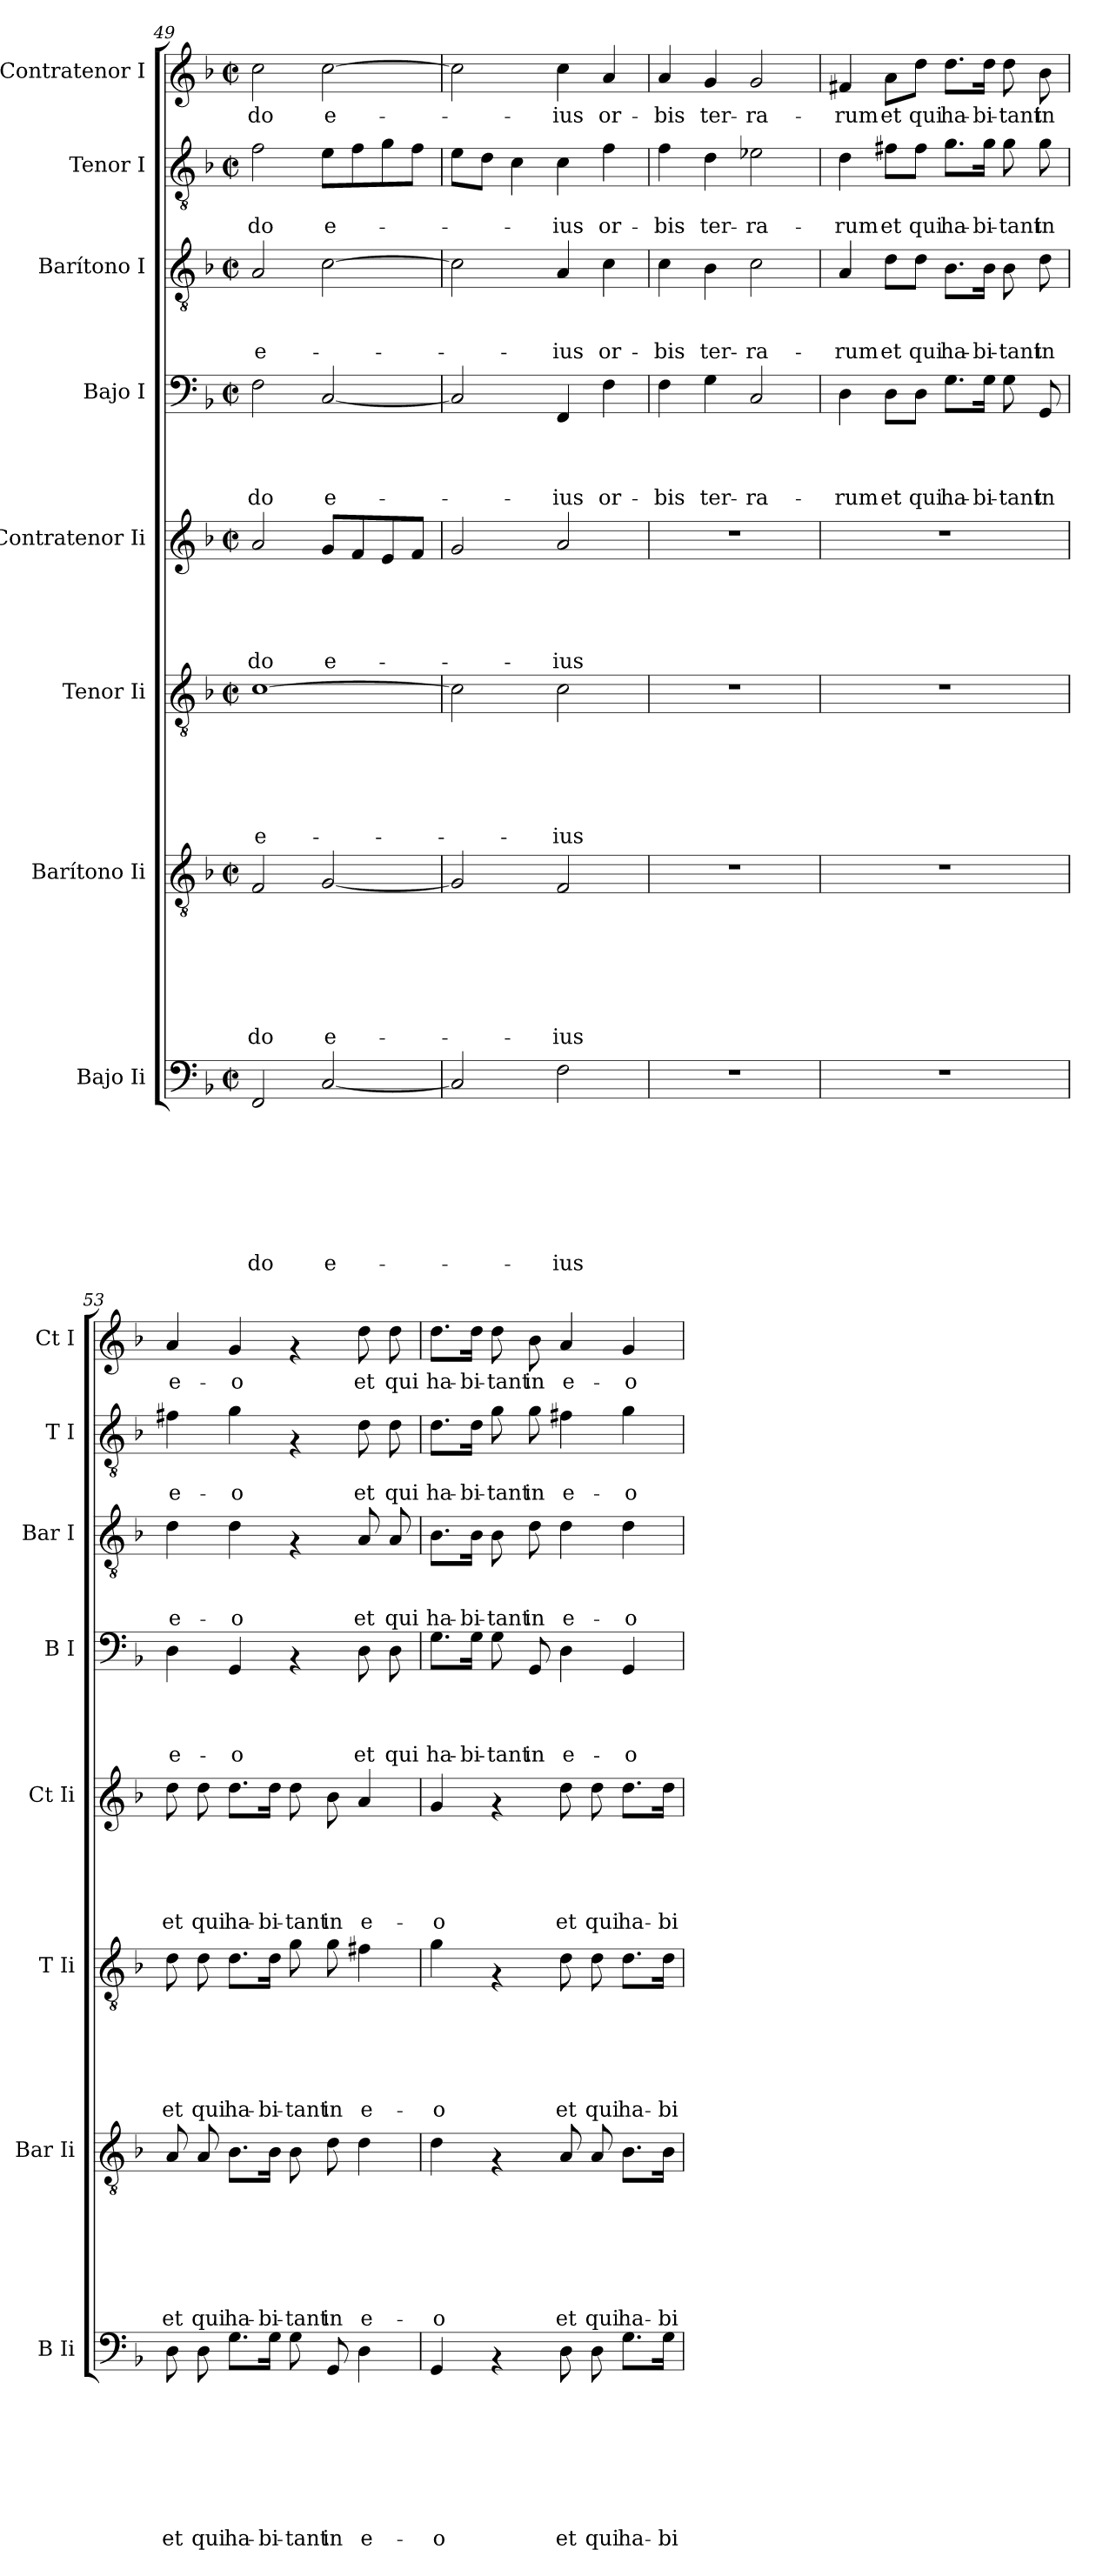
**kern	**text	**text	**text	**text	**text	**text	**text	**text	**kern	**text	**text	**text	**text	**text	**text	**text	**kern	**text	**text	**text	**text	**text	**text	**kern	**text	**text	**text	**text	**text	**kern	**text	**text	**text	**text	**kern	**text	**text	**text	**kern	**text	**text	**kern	**text
*part8	*part8	*part8	*part8	*part8	*part8	*part8	*part8	*part8	*part7	*part7	*part7	*part7	*part7	*part7	*part7	*part7	*part6	*part6	*part6	*part6	*part6	*part6	*part6	*part5	*part5	*part5	*part5	*part5	*part5	*part4	*part4	*part4	*part4	*part4	*part3	*part3	*part3	*part3	*part2	*part2	*part2	*part1	*part1
*staff8	*staff8	*staff8	*staff8	*staff8	*staff8	*staff8	*staff8	*staff8	*staff7	*staff7	*staff7	*staff7	*staff7	*staff7	*staff7	*staff7	*staff6	*staff6	*staff6	*staff6	*staff6	*staff6	*staff6	*staff5	*staff5	*staff5	*staff5	*staff5	*staff5	*staff4	*staff4	*staff4	*staff4	*staff4	*staff3	*staff3	*staff3	*staff3	*staff2	*staff2	*staff2	*staff1	*staff1
*I"Bajo Ii	*	*	*	*	*	*	*	*	*I"Barítono Ii	*	*	*	*	*	*	*	*I"Tenor Ii	*	*	*	*	*	*	*I"Contratenor Ii	*	*	*	*	*	*I"Bajo I	*	*	*	*	*I"Barítono I	*	*	*	*I"Tenor I	*	*	*I"Contratenor I	*
*I'B Ii	*	*	*	*	*	*	*	*	*I'Bar Ii	*	*	*	*	*	*	*	*I'T Ii	*	*	*	*	*	*	*I'Ct Ii	*	*	*	*	*	*I'B I	*	*	*	*	*I'Bar I	*	*	*	*I'T I	*	*	*I'Ct I	*
*clefF4	*	*	*	*	*	*	*	*	*clefGv2	*	*	*	*	*	*	*	*clefGv2	*	*	*	*	*	*	*clefG2	*	*	*	*	*	*clefF4	*	*	*	*	*clefGv2	*	*	*	*clefGv2	*	*	*clefG2	*
*k[b-]	*	*	*	*	*	*	*	*	*k[b-]	*	*	*	*	*	*	*	*k[b-]	*	*	*	*	*	*	*k[b-]	*	*	*	*	*	*k[b-]	*	*	*	*	*k[b-]	*	*	*	*k[b-]	*	*	*k[b-]	*
*F:	*	*	*	*	*	*	*	*	*F:	*	*	*	*	*	*	*	*F:	*	*	*	*	*	*	*F:	*	*	*	*	*	*F:	*	*	*	*	*F:	*	*	*	*F:	*	*	*F:	*
*M2/2	*	*	*	*	*	*	*	*	*M2/2	*	*	*	*	*	*	*	*M2/2	*	*	*	*	*	*	*M2/2	*	*	*	*	*	*M2/2	*	*	*	*	*M2/2	*	*	*	*M2/2	*	*	*M2/2	*
*met(c|)	*	*	*	*	*	*	*	*	*met(c|)	*	*	*	*	*	*	*	*met(c|)	*	*	*	*	*	*	*met(c|)	*	*	*	*	*	*met(c|)	*	*	*	*	*met(c|)	*	*	*	*met(c|)	*	*	*met(c|)	*
=49	=49	=49	=49	=49	=49	=49	=49	=49	=49	=49	=49	=49	=49	=49	=49	=49	=49	=49	=49	=49	=49	=49	=49	=49	=49	=49	=49	=49	=49	=49	=49	=49	=49	=49	=49	=49	=49	=49	=49	=49	=49	=49	=49
!	!	!	!	!	!	!	!	!LO:LY:b	!	!	!	!	!	!	!	!LO:LY:b	!	!	!	!	!	!	!LO:LY:b	!	!	!	!	!	!LO:LY:b	!	!	!	!	!LO:LY:b	!	!	!	!LO:LY:b	!	!	!LO:LY:b	!	!LO:LY:b
2FF/	.	.	.	.	.	.	.	-do	2F/	.	.	.	.	.	.	-do	[>1c	.	.	.	.	.	-e-	2a/	.	.	.	.	-do	2F\	.	.	.	-do	2A/	.	.	e-	2f\	.	-do	2cc\	-do
!	!	!	!	!	!	!	!	!LO:LY:b	!	!	!	!	!	!	!	!LO:LY:b	!	!	!	!	!	!	!	!	!	!	!	!	!LO:LY:b	!	!	!	!	!LO:LY:b	!	!	!	!	!	!	!LO:LY:b	!	!LO:LY:b
[<2C/	.	.	.	.	.	.	.	e-	[<2G/	.	.	.	.	.	.	e-	.	.	.	.	.	.	.	8g/L	.	.	.	.	e-	[<2C/	.	.	.	e-	[>2c\	.	.	.	8e\L	.	e-	[>2cc\	e-
.	.	.	.	.	.	.	.	.	.	.	.	.	.	.	.	.	.	.	.	.	.	.	.	8f/	.	.	.	.	.	.	.	.	.	.	.	.	.	.	8f\	.	.	.	.
.	.	.	.	.	.	.	.	.	.	.	.	.	.	.	.	.	.	.	.	.	.	.	.	8e/	.	.	.	.	.	.	.	.	.	.	.	.	.	.	8g\	.	.	.	.
.	.	.	.	.	.	.	.	.	.	.	.	.	.	.	.	.	.	.	.	.	.	.	.	8f/J	.	.	.	.	.	.	.	.	.	.	.	.	.	.	8f\J	.	.	.	.
=50	=50	=50	=50	=50	=50	=50	=50	=50	=50	=50	=50	=50	=50	=50	=50	=50	=50	=50	=50	=50	=50	=50	=50	=50	=50	=50	=50	=50	=50	=50	=50	=50	=50	=50	=50	=50	=50	=50	=50	=50	=50	=50	=50
2C/]	.	.	.	.	.	.	.	.	2G/]	.	.	.	.	.	.	.	2c\]	.	.	.	.	.	.	2g/	.	.	.	.	.	2C/]	.	.	.	.	2c\]	.	.	.	8e\L	.	.	2cc\]	.
.	.	.	.	.	.	.	.	.	.	.	.	.	.	.	.	.	.	.	.	.	.	.	.	.	.	.	.	.	.	.	.	.	.	.	.	.	.	.	8d\J	.	.	.	.
.	.	.	.	.	.	.	.	.	.	.	.	.	.	.	.	.	.	.	.	.	.	.	.	.	.	.	.	.	.	.	.	.	.	.	.	.	.	.	4c\	.	.	.	.
!	!	!	!	!	!	!	!	!LO:LY:b	!	!	!	!	!	!	!	!LO:LY:b	!	!	!	!	!	!	!LO:LY:b	!	!	!	!	!	!LO:LY:b	!	!	!	!	!LO:LY:b	!	!	!	!LO:LY:b	!	!	!LO:LY:b	!	!LO:LY:b
2F\	.	.	.	.	.	.	.	-ius	2F/	.	.	.	.	.	.	-ius	2c\	.	.	.	.	.	-ius	2a/	.	.	.	.	-ius	4FF/	.	.	.	-ius	4A/	.	.	-ius	4c\	.	-ius	4cc\	-ius
!	!	!	!	!	!	!	!	!	!	!	!	!	!	!	!	!	!	!	!	!	!	!	!	!	!	!	!	!	!	!	!	!	!	!LO:LY:b	!	!	!	!LO:LY:b	!	!	!LO:LY:b	!	!LO:LY:b
.	.	.	.	.	.	.	.	.	.	.	.	.	.	.	.	.	.	.	.	.	.	.	.	.	.	.	.	.	.	4F\	.	.	.	or-	4c\	.	.	or-	4f\	.	or-	4a>/	or-
!!LO:PB:g=z
=51	=51	=51	=51	=51	=51	=51	=51	=51	=51	=51	=51	=51	=51	=51	=51	=51	=51	=51	=51	=51	=51	=51	=51	=51	=51	=51	=51	=51	=51	=51	=51	=51	=51	=51	=51	=51	=51	=51	=51	=51	=51	=51	=51
!	!	!	!	!	!	!	!	!	!	!	!	!	!	!	!	!	!	!	!	!	!	!	!	!	!	!	!	!	!	!	!	!	!	!LO:LY:b	!	!	!	!LO:LY:b	!	!	!LO:LY:b	!	!LO:LY:b
1r	.	.	.	.	.	.	.	.	1r	.	.	.	.	.	.	.	1r	.	.	.	.	.	.	1r	.	.	.	.	.	4F\	.	.	.	-bis	4c\	.	.	-bis	4f\	.	-bis	4a/	-bis
!	!	!	!	!	!	!	!	!	!	!	!	!	!	!	!	!	!	!	!	!	!	!	!	!	!	!	!	!	!	!	!	!	!	!LO:LY:b	!	!	!	!LO:LY:b	!	!	!LO:LY:b	!	!LO:LY:b
.	.	.	.	.	.	.	.	.	.	.	.	.	.	.	.	.	.	.	.	.	.	.	.	.	.	.	.	.	.	4G\	.	.	.	ter-	4B-\	.	.	ter-	4d\	.	ter-	4g/	ter-
!	!	!	!	!	!	!	!	!	!	!	!	!	!	!	!	!	!	!	!	!	!	!	!	!	!	!	!	!	!	!	!	!	!	!LO:LY:b	!	!	!	!LO:LY:b	!	!	!LO:LY:b	!	!LO:LY:b
.	.	.	.	.	.	.	.	.	.	.	.	.	.	.	.	.	.	.	.	.	.	.	.	.	.	.	.	.	.	2C/	.	.	.	-ra-	2c\	.	.	-ra-	2e-X\	.	-ra-	2g/	-ra-
=52	=52	=52	=52	=52	=52	=52	=52	=52	=52	=52	=52	=52	=52	=52	=52	=52	=52	=52	=52	=52	=52	=52	=52	=52	=52	=52	=52	=52	=52	=52	=52	=52	=52	=52	=52	=52	=52	=52	=52	=52	=52	=52	=52
!	!	!	!	!	!	!	!	!	!	!	!	!	!	!	!	!	!	!	!	!	!	!	!	!	!	!	!	!	!	!	!	!	!	!LO:LY:b	!	!	!	!LO:LY:b	!	!	!LO:LY:b	!	!LO:LY:b
1r	.	.	.	.	.	.	.	.	1r	.	.	.	.	.	.	.	1r	.	.	.	.	.	.	1r	.	.	.	.	.	4D\	.	.	.	-rum	4A/	.	.	-rum	4d\	.	-rum	4f#X/	-rum
!	!	!	!	!	!	!	!	!	!	!	!	!	!	!	!	!	!	!	!	!	!	!	!	!	!	!	!	!	!	!	!	!	!	!LO:LY:b	!	!	!	!LO:LY:b	!	!	!LO:LY:b	!	!LO:LY:b
.	.	.	.	.	.	.	.	.	.	.	.	.	.	.	.	.	.	.	.	.	.	.	.	.	.	.	.	.	.	8D\L	.	.	.	et	8d\L	.	.	et	8f#X\L	.	et	8a\L	et
!	!	!	!	!	!	!	!	!	!	!	!	!	!	!	!	!	!	!	!	!	!	!	!	!	!	!	!	!	!	!	!	!	!	!LO:LY:b	!	!	!	!LO:LY:b	!	!	!LO:LY:b	!	!LO:LY:b
.	.	.	.	.	.	.	.	.	.	.	.	.	.	.	.	.	.	.	.	.	.	.	.	.	.	.	.	.	.	8D\J	.	.	.	qui	8d\J	.	.	qui	8f#\J	.	qui	8dd\J	qui
!	!	!	!	!	!	!	!	!	!	!	!	!	!	!	!	!	!	!	!	!	!	!	!	!	!	!	!	!	!	!	!	!	!	!LO:LY:b	!	!	!	!LO:LY:b	!	!	!LO:LY:b	!	!LO:LY:b
.	.	.	.	.	.	.	.	.	.	.	.	.	.	.	.	.	.	.	.	.	.	.	.	.	.	.	.	.	.	8.G\L	.	.	.	ha-	8.B-\L	.	.	ha-	8.g\L	.	ha-	8.dd\L	ha-
!	!	!	!	!	!	!	!	!	!	!	!	!	!	!	!	!	!	!	!	!	!	!	!	!	!	!	!	!	!	!	!	!	!	!LO:LY:b	!	!	!	!LO:LY:b	!	!	!LO:LY:b	!	!LO:LY:b
.	.	.	.	.	.	.	.	.	.	.	.	.	.	.	.	.	.	.	.	.	.	.	.	.	.	.	.	.	.	16G\Jk	.	.	.	-bi-	16B-\Jk	.	.	-bi-	16g\Jk	.	-bi-	16dd\Jk	-bi-
!	!	!	!	!	!	!	!	!	!	!	!	!	!	!	!	!	!	!	!	!	!	!	!	!	!	!	!	!	!	!	!	!	!	!LO:LY:b	!	!	!	!LO:LY:b	!	!	!LO:LY:b	!	!LO:LY:b
.	.	.	.	.	.	.	.	.	.	.	.	.	.	.	.	.	.	.	.	.	.	.	.	.	.	.	.	.	.	8G\	.	.	.	-tant	8B-\	.	.	-tant	8g\	.	-tant	8dd\	-tant
!	!	!	!	!	!	!	!	!	!	!	!	!	!	!	!	!	!	!	!	!	!	!	!	!	!	!	!	!	!	!	!	!	!	!LO:LY:b	!	!	!	!LO:LY:b	!	!	!LO:LY:b	!	!LO:LY:b
.	.	.	.	.	.	.	.	.	.	.	.	.	.	.	.	.	.	.	.	.	.	.	.	.	.	.	.	.	.	8GG/	.	.	.	in	8d\	.	.	in	8g\	.	in	8b-\	in
=53	=53	=53	=53	=53	=53	=53	=53	=53	=53	=53	=53	=53	=53	=53	=53	=53	=53	=53	=53	=53	=53	=53	=53	=53	=53	=53	=53	=53	=53	=53	=53	=53	=53	=53	=53	=53	=53	=53	=53	=53	=53	=53	=53
!	!	!	!	!	!	!	!	!LO:LY:b	!	!	!	!	!	!	!	!LO:LY:b	!	!	!	!	!	!	!LO:LY:b	!	!	!	!	!	!LO:LY:b	!	!	!	!	!LO:LY:b	!	!	!	!LO:LY:b	!	!	!LO:LY:b	!	!LO:LY:b
8D\	.	.	.	.	.	.	.	et	8A/	.	.	.	.	.	.	et	8d\	.	.	.	.	.	et	8dd\	.	.	.	.	et	4D\	.	.	.	e-	4d\	.	.	e-	4f#X\	.	e-	4a/	e-
!	!	!	!	!	!	!	!	!LO:LY:b	!	!	!	!	!	!	!	!LO:LY:b	!	!	!	!	!	!	!LO:LY:b	!	!	!	!	!	!LO:LY:b	!	!	!	!	!	!	!	!	!	!	!	!	!	!
8D\	.	.	.	.	.	.	.	qui	8A/	.	.	.	.	.	.	qui	8d\	.	.	.	.	.	qui	8dd\	.	.	.	.	qui	.	.	.	.	.	.	.	.	.	.	.	.	.	.
!	!	!	!	!	!	!	!	!LO:LY:b	!	!	!	!	!	!	!	!LO:LY:b	!	!	!	!	!	!	!LO:LY:b	!	!	!	!	!	!LO:LY:b	!	!	!	!	!LO:LY:b	!	!	!	!LO:LY:b	!	!	!LO:LY:b	!	!LO:LY:b
8.G\L	.	.	.	.	.	.	.	ha-	8.B-\L	.	.	.	.	.	.	ha-	8.d\L	.	.	.	.	.	ha-	8.dd\L	.	.	.	.	ha-	4GG/	.	.	.	-o	4d\	.	.	-o	4g\	.	-o	4g/	-o
!	!	!	!	!	!	!	!	!LO:LY:b	!	!	!	!	!	!	!	!LO:LY:b	!	!	!	!	!	!	!LO:LY:b	!	!	!	!	!	!LO:LY:b	!	!	!	!	!	!	!	!	!	!	!	!	!	!
16G\Jk	.	.	.	.	.	.	.	-bi-	16B-\Jk	.	.	.	.	.	.	-bi-	16d\Jk	.	.	.	.	.	-bi-	16dd\Jk	.	.	.	.	-bi-	.	.	.	.	.	.	.	.	.	.	.	.	.	.
!	!	!	!	!	!	!	!	!LO:LY:b	!	!	!	!	!	!	!	!LO:LY:b	!	!	!	!	!	!	!LO:LY:b	!	!	!	!	!	!LO:LY:b	!	!	!	!	!	!	!	!	!	!	!	!	!	!
8G\	.	.	.	.	.	.	.	-tant	8B-\	.	.	.	.	.	.	-tant	8g\	.	.	.	.	.	-tant	8dd\	.	.	.	.	-tant	4rAA	.	.	.	.	4rF	.	.	.	4rF	.	.	4rf	.
!	!	!	!	!	!	!	!	!LO:LY:b	!	!	!	!	!	!	!	!LO:LY:b	!	!	!	!	!	!	!LO:LY:b	!	!	!	!	!	!LO:LY:b	!	!	!	!	!	!	!	!	!	!	!	!	!	!
8GG/	.	.	.	.	.	.	.	in	8d\	.	.	.	.	.	.	in	8g\	.	.	.	.	.	in	8b-\	.	.	.	.	in	.	.	.	.	.	.	.	.	.	.	.	.	.	.
!	!	!	!	!	!	!	!	!LO:LY:b	!	!	!	!	!	!	!	!LO:LY:b	!	!	!	!	!	!	!LO:LY:b	!	!	!	!	!	!LO:LY:b	!	!	!	!	!LO:LY:b	!	!	!	!LO:LY:b	!	!	!LO:LY:b	!	!LO:LY:b
4D\	.	.	.	.	.	.	.	e-	4d\	.	.	.	.	.	.	e-	4f#X\	.	.	.	.	.	e-	4a/	.	.	.	.	e-	8D\	.	.	.	et	8A/	.	.	et	8d\	.	et	8dd\	et
!	!	!	!	!	!	!	!	!	!	!	!	!	!	!	!	!	!	!	!	!	!	!	!	!	!	!	!	!	!	!	!	!	!	!LO:LY:b	!	!	!	!LO:LY:b	!	!	!LO:LY:b	!	!LO:LY:b
.	.	.	.	.	.	.	.	.	.	.	.	.	.	.	.	.	.	.	.	.	.	.	.	.	.	.	.	.	.	8D\	.	.	.	qui	8A/	.	.	qui	8d\	.	qui	8dd\	qui
=54	=54	=54	=54	=54	=54	=54	=54	=54	=54	=54	=54	=54	=54	=54	=54	=54	=54	=54	=54	=54	=54	=54	=54	=54	=54	=54	=54	=54	=54	=54	=54	=54	=54	=54	=54	=54	=54	=54	=54	=54	=54	=54	=54
!	!	!	!	!	!	!	!	!LO:LY:b	!	!	!	!	!	!	!	!LO:LY:b	!	!	!	!	!	!	!LO:LY:b	!	!	!	!	!	!LO:LY:b	!	!	!	!	!LO:LY:b	!	!	!	!LO:LY:b	!	!	!LO:LY:b	!	!LO:LY:b
4GG/	.	.	.	.	.	.	.	-o	4d\	.	.	.	.	.	.	-o	4g\	.	.	.	.	.	-o	4g/	.	.	.	.	-o	8.G\L	.	.	.	ha-	8.B-\L	.	.	ha-	8.d\L	.	ha-	8.dd\L	ha-
!	!	!	!	!	!	!	!	!	!	!	!	!	!	!	!	!	!	!	!	!	!	!	!	!	!	!	!	!	!	!	!	!	!	!LO:LY:b	!	!	!	!LO:LY:b	!	!	!LO:LY:b	!	!LO:LY:b
.	.	.	.	.	.	.	.	.	.	.	.	.	.	.	.	.	.	.	.	.	.	.	.	.	.	.	.	.	.	16G\Jk	.	.	.	-bi-	16B-\Jk	.	.	-bi-	16d\Jk	.	-bi-	16dd\Jk	-bi-
!	!	!	!	!	!	!	!	!	!	!	!	!	!	!	!	!	!	!	!	!	!	!	!	!	!	!	!	!	!	!	!	!	!	!LO:LY:b	!	!	!	!LO:LY:b	!	!	!LO:LY:b	!	!LO:LY:b
4rAA	.	.	.	.	.	.	.	.	4rF	.	.	.	.	.	.	.	4rF	.	.	.	.	.	.	4rf	.	.	.	.	.	8G\	.	.	.	-tant	8B-\	.	.	-tant	8g\	.	-tant	8dd\	-tant
!	!	!	!	!	!	!	!	!	!	!	!	!	!	!	!	!	!	!	!	!	!	!	!	!	!	!	!	!	!	!	!	!	!	!LO:LY:b	!	!	!	!LO:LY:b	!	!	!LO:LY:b	!	!LO:LY:b
.	.	.	.	.	.	.	.	.	.	.	.	.	.	.	.	.	.	.	.	.	.	.	.	.	.	.	.	.	.	8GG/	.	.	.	in	8d\	.	.	in	8g\	.	in	8b-\	in
!	!	!	!	!	!	!	!	!LO:LY:b	!	!	!	!	!	!	!	!LO:LY:b	!	!	!	!	!	!	!LO:LY:b	!	!	!	!	!	!LO:LY:b	!	!	!	!	!LO:LY:b	!	!	!	!LO:LY:b	!	!	!LO:LY:b	!	!LO:LY:b
8D\	.	.	.	.	.	.	.	et	8A/	.	.	.	.	.	.	et	8d\	.	.	.	.	.	et	8dd\	.	.	.	.	et	4D\	.	.	.	e-	4d\	.	.	e-	4f#X\	.	e-	4a/	e-
!	!	!	!	!	!	!	!	!LO:LY:b	!	!	!	!	!	!	!	!LO:LY:b	!	!	!	!	!	!	!LO:LY:b	!	!	!	!	!	!LO:LY:b	!	!	!	!	!	!	!	!	!	!	!	!	!	!
8D\	.	.	.	.	.	.	.	qui	8A/	.	.	.	.	.	.	qui	8d\	.	.	.	.	.	qui	8dd\	.	.	.	.	qui	.	.	.	.	.	.	.	.	.	.	.	.	.	.
!	!	!	!	!	!	!	!	!LO:LY:b	!	!	!	!	!	!	!	!LO:LY:b	!	!	!	!	!	!	!LO:LY:b	!	!	!	!	!	!LO:LY:b	!	!	!	!	!LO:LY:b	!	!	!	!LO:LY:b	!	!	!LO:LY:b	!	!LO:LY:b
8.G\L	.	.	.	.	.	.	.	ha-	8.B-\L	.	.	.	.	.	.	ha-	8.d\L	.	.	.	.	.	ha-	8.dd\L	.	.	.	.	ha-	4GG/	.	.	.	-o	4d\	.	.	-o	4g\	.	-o	4g/	-o
!	!	!	!	!	!	!	!	!LO:LY:b	!	!	!	!	!	!	!	!LO:LY:b	!	!	!	!	!	!	!LO:LY:b	!	!	!	!	!	!LO:LY:b	!	!	!	!	!	!	!	!	!	!	!	!	!	!
16G\Jk	.	.	.	.	.	.	.	-bi	16B-\Jk	.	.	.	.	.	.	-bi	16d\Jk	.	.	.	.	.	-bi	16dd\Jk	.	.	.	.	-bi	.	.	.	.	.	.	.	.	.	.	.	.	.	.
=	=	=	=	=	=	=	=	=	=	=	=	=	=	=	=	=	=	=	=	=	=	=	=	=	=	=	=	=	=	=	=	=	=	=	=	=	=	=	=	=	=	=	=
*-	*-	*-	*-	*-	*-	*-	*-	*-	*-	*-	*-	*-	*-	*-	*-	*-	*-	*-	*-	*-	*-	*-	*-	*-	*-	*-	*-	*-	*-	*-	*-	*-	*-	*-	*-	*-	*-	*-	*-	*-	*-	*-	*-
